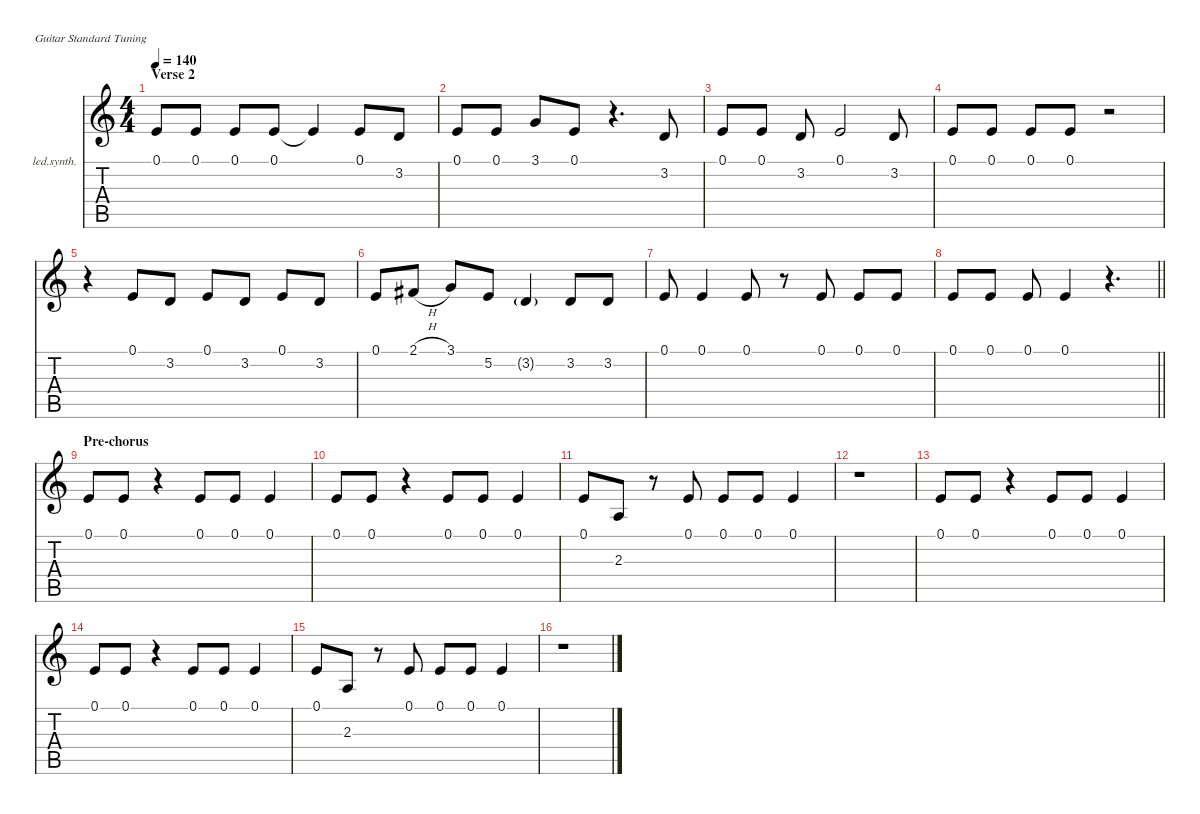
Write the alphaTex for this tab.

\defaultSystemsLayout 4
\hideDynamics
\bracketExtendMode nobrackets
\firstSystemTrackNameOrientation horizontal
\otherSystemsTrackNameOrientation horizontal
\track ("Voice" "led.synth.") {instrument lead6voice}
\staff {score tabs}
\tuning (E4 B3 G3 D3 A2 E2)
\ts (4 4)
\section ("" "Verse 2")
\tempo 140
\clef g2
\ks c
0.1.8{dy f} 0.1.8 0.1.8 0.1.8 0.1{t}.4 0.1.8 3.2.8 |
0.1.8 0.1.8 3.1.8 0.1.8 r.4{d} 3.2.8 |
0.1.8 0.1.8 3.2.8 0.1.2 3.2.8 |
0.1.8 0.1.8 0.1.8 0.1.8 r.2 |
r.4 0.1.8 3.2.8 0.1.8 3.2.8 0.1.8 3.2.8 |
0.1.8 2.1{h acc #}.8 3.1.8 5.2.8 3.2{g}.4{dy ff} 3.2.8{dy f} 3.2.8 |
0.1.8 0.1.4 0.1.8 r.8 0.1.8 0.1.8 0.1.8 |
\barLineRight lightlight
0.1.8 0.1.8 0.1.8 0.1.4 r.4{d} |
\section ("" "Pre-chorus")
0.1.8 0.1.8 r.4 0.1.8 0.1.8 0.1.4 |
0.1.8 0.1.8 r.4 0.1.8 0.1.8 0.1.4 |
0.1.8 2.3.8 r.8 0.1.8 0.1.8 0.1.8 0.1.4 |
r.1 |
0.1.8 0.1.8 r.4 0.1.8 0.1.8 0.1.4 |
0.1.8 0.1.8 r.4 0.1.8 0.1.8 0.1.4 |
0.1.8 2.3.8 r.8 0.1.8 0.1.8 0.1.8 0.1.4 |
r.1
